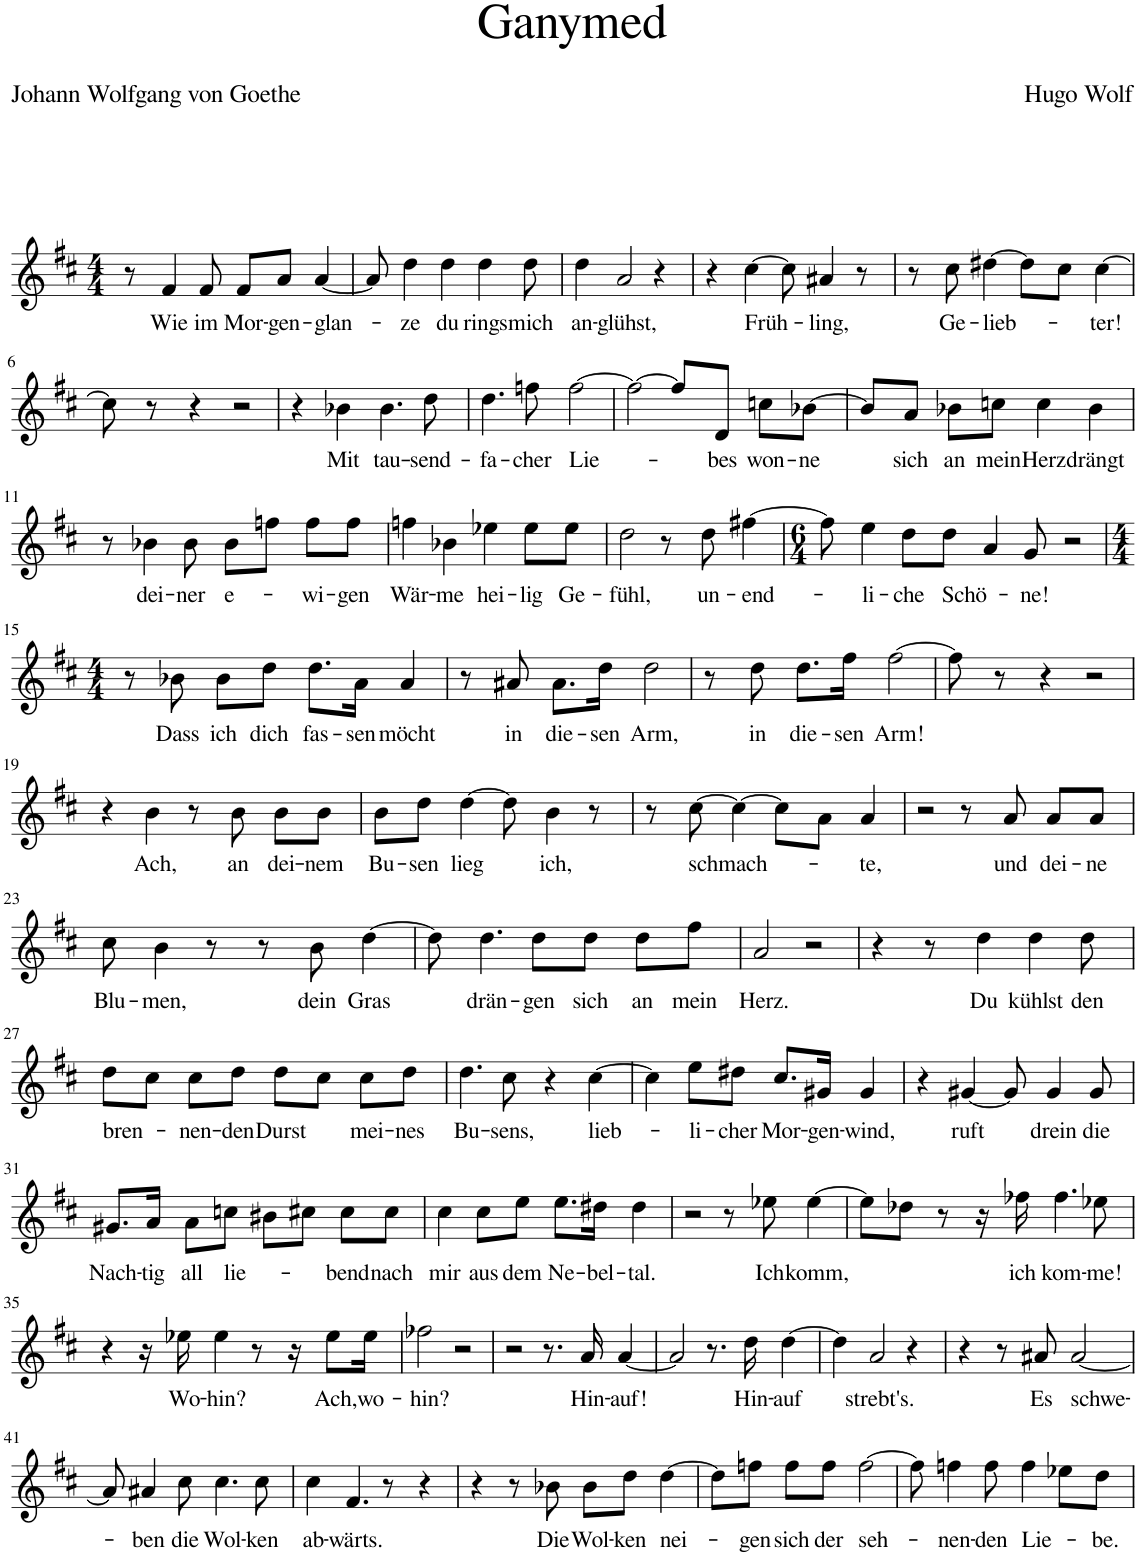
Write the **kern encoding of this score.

**kern	**text
*part1	*part1
*staff1	*staff1
*I"Piano	*
*I'Pno	*
*clefG2	*
*k[f#c#]	*
*M4/4	*
=1	=1
8r	.
!	!LO:LY:b
4f#/	Wie
!	!LO:LY:b
8f#/	im
!	!LO:LY:b
8f#/L	Mor-
!	!LO:LY:b
8a/J	-gen-
!	!LO:LY:b
[4a/	-glan-
=2	=2
8a/]	.
!	!LO:LY:b
4dd\	-ze
!	!LO:LY:b
4dd\	du
!	!LO:LY:b
4dd\	rings
!	!LO:LY:b
8dd\	mich
=3	=3
!	!LO:LY:b
4dd\	an-
!	!LO:LY:b
2a/	-glühst,
4r	.
=4	=4
4r	.
!	!LO:LY:b
[4cc#\	Früh-
8cc#\]	.
!	!LO:LY:b
4a#X/	-ling,
8r	.
=5	=5
8r	.
!	!LO:LY:b
8cc#\	Ge-
!	!LO:LY:b
[4dd#X\	-lieb-
8dd#\L]	.
8cc#\J	.
!	!LO:LY:b
[4cc#\	-ter!
!!LO:LB:g=z
=6	=6
8cc#\]	.
8r	.
4r	.
2r	.
=7	=7
4r	.
!	!LO:LY:b
4b-X\	Mit
!	!LO:LY:b
4.b-\	tau-
!	!LO:LY:b
8dd\	-send-
=8	=8
!	!LO:LY:b
4.dd\	-fa-
!	!LO:LY:b
8ffn\	-cher
!	!LO:LY:b
[2ff\	Lie-
=9	=9
2ff\_	.
8ff/L]	.
!	!LO:LY:b
8d/J	-bes
!	!LO:LY:b
8ccn\L	won-
!	!LO:LY:b
[8b-X\J	-ne
=10	=10
8b-/L]	.
!	!LO:LY:b
8a/J	sich
!	!LO:LY:b
8b-X\L	an
!	!LO:LY:b
8ccn\J	mein
!	!LO:LY:b
4cc\	Herz
!	!LO:LY:b
4b-\	drängt
!!LO:LB:g=z
=11	=11
8r	.
!	!LO:LY:b
4b-X\	dei-
!	!LO:LY:b
8b-\	-ner
!	!LO:LY:b
8b-\L	e-
8ffn\J	.
!	!LO:LY:b
8ff\L	-wi-
!	!LO:LY:b
8ff\J	-gen
=12	=12
!	!LO:LY:b
4ffn\	Wär-
!	!LO:LY:b
4b-X\	-me
!	!LO:LY:b
4ee-X\	hei-
!	!LO:LY:b
8ee-\L	-lig
!	!LO:LY:b
8ee-\J	Ge-
=13	=13
!	!LO:LY:b
2dd\	-fühl,
8r	.
!	!LO:LY:b
8dd\	un-
!	!LO:LY:b
[4ff#X\	-end-
=14	=14
*M6/4	*
8ff#\]	.
!	!LO:LY:b
4ee\	-li-
!	!LO:LY:b
8dd\L	-che
!	!LO:LY:b
8dd\J	Schö-
4a/	.
!	!LO:LY:b
8g/	-ne!
2r	.
!!LO:LB:g=z
=15	=15
*M4/4	*
8r	.
!	!LO:LY:b
8b-X\	Dass
!	!LO:LY:b
8b-\L	ich
!	!LO:LY:b
8dd\J	dich
!	!LO:LY:b
8.dd\L	fas-
!	!LO:LY:b
16a\Jk	-sen
!	!LO:LY:b
4a/	möcht
=16	=16
8r	.
!	!LO:LY:b
8a#X/	in
!	!LO:LY:b
8.a#\L	die-
!	!LO:LY:b
16dd\Jk	-sen
!	!LO:LY:b
2dd\	Arm,
=17	=17
8r	.
!	!LO:LY:b
8dd\	in
!	!LO:LY:b
8.dd\L	die-
!	!LO:LY:b
16ff#\Jk	-sen
!	!LO:LY:b
[2ff#\	Arm!
=18	=18
8ff#\]	.
8r	.
4r	.
2r	.
!!LO:LB:g=z
=19	=19
4r	.
!	!LO:LY:b
4b\	Ach,
8r	.
!	!LO:LY:b
8b\	an
!	!LO:LY:b
8b\L	dei-
!	!LO:LY:b
8b\J	-nem
=20	=20
!	!LO:LY:b
8b\L	Bu-
!	!LO:LY:b
8dd\J	-sen
!	!LO:LY:b
[4dd\	lieg
8dd\]	.
!	!LO:LY:b
4b\	ich,
8r	.
=21	=21
8r	.
!	!LO:LY:b
[8cc#\	schmach-
4cc#\_	.
8cc#\L]	.
8a\J	.
!	!LO:LY:b
4a/	-te,
=22	=22
2r	.
8r	.
!	!LO:LY:b
8a/	und
!	!LO:LY:b
8a/L	dei-
!	!LO:LY:b
8a/J	-ne
!!LO:LB:g=z
=23	=23
!	!LO:LY:b
8cc#\	Blu-
!	!LO:LY:b
4b\	-men,
8r	.
8r	.
!	!LO:LY:b
8b\	dein
!	!LO:LY:b
[4dd\	Gras
=24	=24
8dd\]	.
!	!LO:LY:b
4.dd\	drän-
!	!LO:LY:b
8dd\L	-gen
!	!LO:LY:b
8dd\J	sich
!	!LO:LY:b
8dd\L	an
!	!LO:LY:b
8ff#\J	mein
=25	=25
!	!LO:LY:b
2a/	Herz.
2r	.
=26	=26
4r	.
8r	.
!	!LO:LY:b
4dd\	Du
!	!LO:LY:b
4dd\	kühlst
!	!LO:LY:b
8dd\	den
!!LO:LB:g=z
=27	=27
!	!LO:LY:b
8dd\L	bren-
8cc#\J	.
!	!LO:LY:b
8cc#\L	-nen-
!	!LO:LY:b
8dd\J	-den
!	!LO:LY:b
8dd\L	Durst
8cc#\J	.
!	!LO:LY:b
8cc#\L	mei-
!	!LO:LY:b
8dd\J	-nes
=28	=28
!	!LO:LY:b
4.dd\	Bu-
!	!LO:LY:b
8cc#\	-sens,
4r	.
!	!LO:LY:b
[4cc#\	lieb-
=29	=29
4cc#\]	.
!	!LO:LY:b
8ee\L	-li-
!	!LO:LY:b
8dd#X\J	-cher
!	!LO:LY:b
8.cc#/L	Mor-
!	!LO:LY:b
16g#X/Jk	-gen-
!	!LO:LY:b
4g#/	-wind,
=30	=30
4r	.
!	!LO:LY:b
[4g#X/	ruft
8g#/]	.
!	!LO:LY:b
4g#/	drein
!	!LO:LY:b
8g#/	die
!!LO:LB:g=z
=31	=31
!	!LO:LY:b
8.g#X/L	Nach-
!	!LO:LY:b
16a/Jk	-tig
!	!LO:LY:b
8a\L	all
!	!LO:LY:b
8ccn\J	lie-
8b#X\L	.
8cc#X\J	.
!	!LO:LY:b
8cc#\L	-bend
!	!LO:LY:b
8cc#\J	nach
=32	=32
!	!LO:LY:b
4cc#\	mir
!	!LO:LY:b
8cc#\L	aus
!	!LO:LY:b
8ee\J	dem
!	!LO:LY:b
8.ee\L	Ne-
!	!LO:LY:b
16dd#X\Jk	-bel-
!	!LO:LY:b
4dd#\	-tal.
=33	=33
2r	.
8r	.
!	!LO:LY:b
8ee-X\	Ich
!	!LO:LY:b
[4ee-\	komm,
=34	=34
8ee-\L]	.
8dd-X\J	.
8r	.
16r	.
!	!LO:LY:b
16ff-X\	ich
!	!LO:LY:b
4.ff-\	kom-
!	!LO:LY:b
8ee-X\	-me!
!!LO:LB:g=z
=35	=35
4r	.
16r	.
!	!LO:LY:b
16ee-X\	Wo-
!	!LO:LY:b
4ee-\	-hin?
8r	.
16r	.
!	!LO:LY:b
8ee-\L	Ach,
!	!LO:LY:b
16ee-\Jk	wo-
=36	=36
!	!LO:LY:b
2ff-X\	-hin?
2r	.
=37	=37
2r	.
8.r	.
!	!LO:LY:b
16a/	Hin-
!	!LO:LY:b
[4a/	-auf!
=38	=38
2a/]	.
8.r	.
!	!LO:LY:b
16dd\	Hin-
!	!LO:LY:b
[4dd\	-auf
=39	=39
4dd\]	.
!	!LO:LY:b
2a/	strebt's.
4r	.
=40	=40
4r	.
8r	.
!	!LO:LY:b
8a#X/	Es
!	!LO:LY:b
[2a#/	schwe-
!!LO:LB:g=z
=41	=41
8a#/]	.
!	!LO:LY:b
4a#X/	-ben
!	!LO:LY:b
8cc#\	die
!	!LO:LY:b
4.cc#\	Wol-
!	!LO:LY:b
8cc#\	-ken
=42	=42
!	!LO:LY:b
4cc#\	ab-
!	!LO:LY:b
4.f#/	-wärts.
8r	.
4r	.
=43	=43
4r	.
8r	.
!	!LO:LY:b
8b-X\	Die
!	!LO:LY:b
8b-\L	Wol-
!	!LO:LY:b
8dd\J	-ken
!	!LO:LY:b
[4dd\	nei-
=44	=44
8dd\L]	.
!	!LO:LY:b
8ffn\J	-gen
!	!LO:LY:b
8ff\L	sich
!	!LO:LY:b
8ff\J	der
!	!LO:LY:b
[2ff\	seh-
=45	=45
8ff\]	.
!	!LO:LY:b
4ffn\	-nen-
!	!LO:LY:b
8ff\	-den
!	!LO:LY:b
4ff\	Lie-
8ee-X\L	.
!	!LO:LY:b
8dd\J	-be.
=	=
*-	*-
